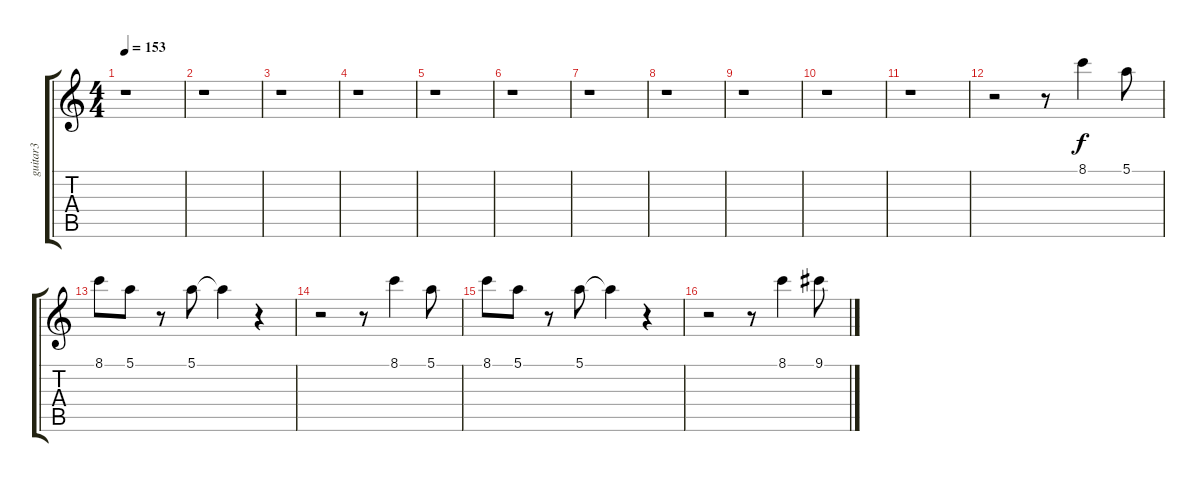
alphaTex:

\track ("guitar3" "guitar3") {instrument electricguitarclean}
\staff {score tabs}
\tuning (E4 B3 G3 D3 A2 E2) {hide}
\ts (4 4)
\tempo 153
\clef g2
\ks c
r.1{dy f} |
r.1 |
r.1 |
r.1 |
r.1 |
r.1 |
r.1 |
r.1 |
r.1 |
r.1 |
r.1 |
r.2 r.8 8.1.4 5.1.8 |
8.1.8 5.1.8 r.8 5.1.8 5.1{t}.4 r.4 |
r.2 r.8 8.1.4 5.1.8 |
8.1.8 5.1.8 r.8 5.1.8 5.1{t}.4 r.4 |
r.2 r.8 8.1.4 9.1.8
